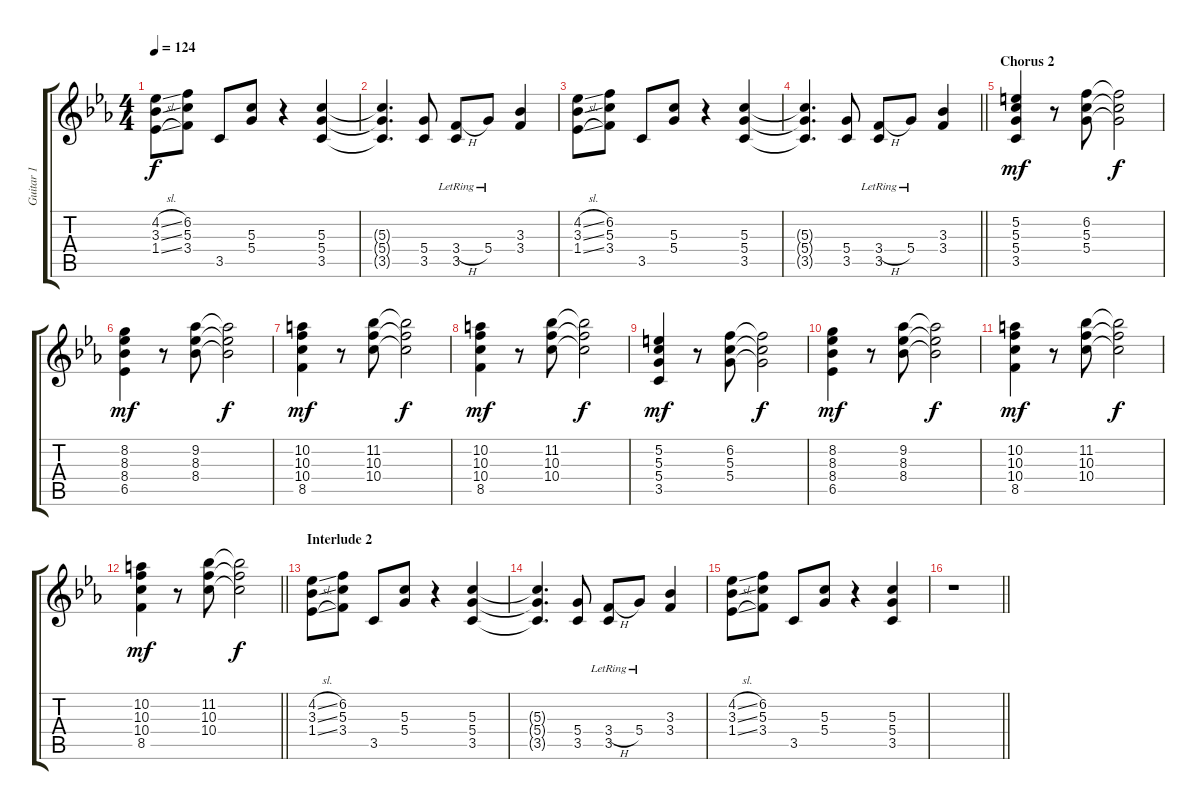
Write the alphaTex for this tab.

\track ("Guitar 1" "Guitar 1") {instrument distortionguitar}
\staff {score tabs}
\tuning (E4 B3 G3 D3 A2 E2) {hide}
\ts (4 4)
\tempo 124
\clef g2
\ks eb
(4.2{sl} 3.3{sl} 1.4{sl}).8{dy f} (6.2 5.3 3.4).8 3.5.8 (5.3 5.4).8 r.4 (5.3 5.4 3.5).4 |
(5.3{t} 5.4{t} 3.5{t}).4{d} (5.4 3.5).8 (3.4{h lr} 3.5{lr}).8 5.4{lr}.8 (3.3 3.4).4 |
(4.2{sl} 3.3{sl} 1.4{sl}).8 (6.2 5.3 3.4).8 3.5.8 (5.3 5.4).8 r.4 (5.3 5.4 3.5).4 |
\barLineRight lightlight
(5.3{t} 5.4{t} 3.5{t}).4{d} (5.4 3.5).8 (3.4{h lr} 3.5{lr}).8 5.4{lr}.8 (3.3 3.4).4 |
\section ("" "Chorus 2")
(5.2 5.3 5.4 3.5).4{dy mf} r.8 (6.2 5.3 5.4).8 (6.2{t} 5.3{t} 5.4{t}).2{dy f} |
(8.2 8.3 8.4 6.5).4{dy mf} r.8 (9.2 8.3 8.4).8 (9.2{t} 8.3{t} 8.4{t}).2{dy f} |
(10.2 10.3 10.4 8.5).4{dy mf} r.8 (11.2 10.3 10.4).8 (11.2{t} 10.3{t} 10.4{t}).2{dy f} |
(10.2 10.3 10.4 8.5).4{dy mf} r.8 (11.2 10.3 10.4).8 (11.2{t} 10.3{t} 10.4{t}).2{dy f} |
(5.2 5.3 5.4 3.5).4{dy mf} r.8 (6.2 5.3 5.4).8 (6.2{t} 5.3{t} 5.4{t}).2{dy f} |
(8.2 8.3 8.4 6.5).4{dy mf} r.8 (9.2 8.3 8.4).8 (9.2{t} 8.3{t} 8.4{t}).2{dy f} |
(10.2 10.3 10.4 8.5).4{dy mf} r.8 (11.2 10.3 10.4).8 (11.2{t} 10.3{t} 10.4{t}).2{dy f} |
\barLineRight lightlight
(10.2 10.3 10.4 8.5).4{dy mf} r.8 (11.2 10.3 10.4).8 (11.2{t} 10.3{t} 10.4{t}).2{dy f} |
\section ("" "Interlude 2")
(4.2{sl} 3.3{sl} 1.4{sl}).8 (6.2 5.3 3.4).8 3.5.8 (5.3 5.4).8 r.4 (5.3 5.4 3.5).4 |
(5.3{t} 5.4{t} 3.5{t}).4{d} (5.4 3.5).8 (3.4{h lr} 3.5{lr}).8 5.4{lr}.8 (3.3 3.4).4 |
(4.2{sl} 3.3{sl} 1.4{sl}).8 (6.2 5.3 3.4).8 3.5.8 (5.3 5.4).8 r.4 (5.3 5.4 3.5).4 |
\barLineRight lightlight
r.1
